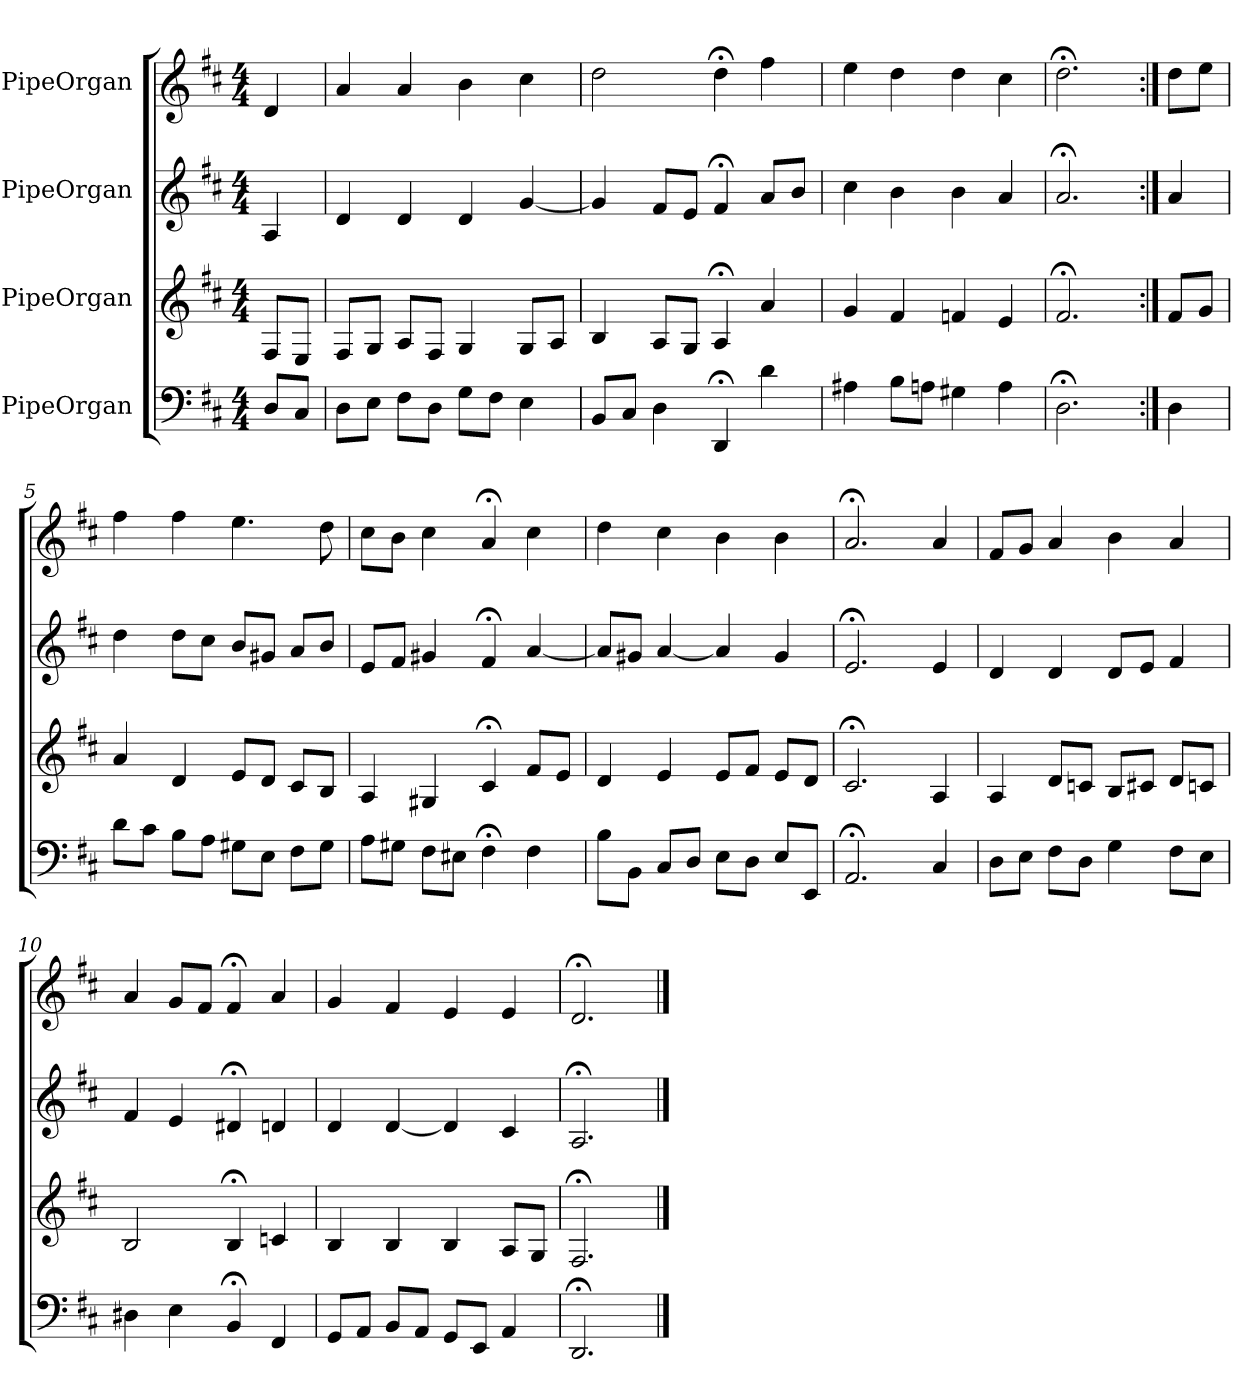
**kern	**kern	**kern	**kern
*part4	*part3	*part2	*part1
*staff4	*staff3	*staff2	*staff1
*I"PipeOrgan	*I"PipeOrgan	*I"PipeOrgan	*I"PipeOrgan
*k[f#c#]	*k[f#c#]	*k[f#c#]	*k[f#c#]
*D:	*D:	*D:	*D:
*M4/4	*M4/4	*M4/4	*M4/4
*MM60	*MM60	*MM60	*MM60
=	=	=	=
8DL	8F#L	4A	4d
8C#J	8EJ	.	.
=1	=1	=1	=1
8DL	8F#L	4d	4a
8EJ	8GJ	.	.
8F#L	8AL	4d	4a
8DJ	8F#J	.	.
8GL	4G	4d	4b
8F#J	.	.	.
4E	8GL	[4g	4cc#
.	8AJ	.	.
=2	=2	=2	=2
8BBL	4B	4g]	2dd
8C#J	.	.	.
4D	8AL	8f#L	.
.	8GJ	8eJ	.
4DD;<	4A;<	4f#;<	4dd;<
4d	4a	8aL	4ff#
.	.	8bJ	.
=3	=3	=3	=3
4A#X	4g	4cc#	4ee
8BL	4f#	4b	4dd
8AnJ	.	.	.
4G#X	4fn	4b	4dd
4A	4e	4a	4cc#
=4	=4	=4	=4
2.D;<	2.f#;<	2.a;<	2.dd;<
=:|!	=:|!	=:|!	=:|!
4D	8f#L	4a	8ddL
.	8gJ	.	8eeJ
=5	=5	=5	=5
8dL	4a	4dd	4ff#
8c#J	.	.	.
8BL	4d	8ddL	4ff#
8AJ	.	8cc#J	.
8G#XL	8eL	8bL	4.ee
8EJ	8dJ	8g#XJ	.
8F#L	8c#L	8aL	.
8G#J	8BJ	8bJ	8dd
=6	=6	=6	=6
8AL	4A	8eL	8cc#L
8G#XJ	.	8f#J	8bJ
8F#L	4G#X	4g#X	4cc#
8E#XJ	.	.	.
4F#;<	4c#;<	4f#;<	4a;<
4F#	8f#L	[4a	4cc#
.	8eJ	.	.
=7	=7	=7	=7
8BL	4d	8aL]	4dd
8BBJ	.	8g#XJ	.
8C#L	4e	[4a	4cc#
8DJ	.	.	.
8EL	8eL	4a]	4b
8DJ	8f#J	.	.
8EL	8eL	4g#	4b
8EEJ	8dJ	.	.
=8	=8	=8	=8
2.AA;<	2.c#;<	2.e;<	2.a;<
4C#	4A	4e	4a
=9	=9	=9	=9
8DL	4A	4d	8f#L
8EJ	.	.	8gJ
8F#L	8dL	4d	4a
8DJ	8cnJ	.	.
4G	8BL	8dL	4b
.	8c#XJ	8eJ	.
8F#L	8dL	4f#	4a
8EJ	8cnJ	.	.
=10	=10	=10	=10
4D#X	2B	4f#	4a
4E	.	4e	8gL
.	.	.	8f#J
4BB;<	4B;<	4d#X;<	4f#;<
4FF#	4cn	4dn	4a
=11	=11	=11	=11
8GGL	4B	4d	4g
8AAJ	.	.	.
8BBL	4B	[4d	4f#
8AAJ	.	.	.
8GGL	4B	4d]	4e
8EEJ	.	.	.
4AA	8AL	4c#	4e
.	8GJ	.	.
=12	=12	=12	=12
2.DD;<	2.F#;<	2.A;<	2.d;<
==	==	==	==
*-	*-	*-	*-
